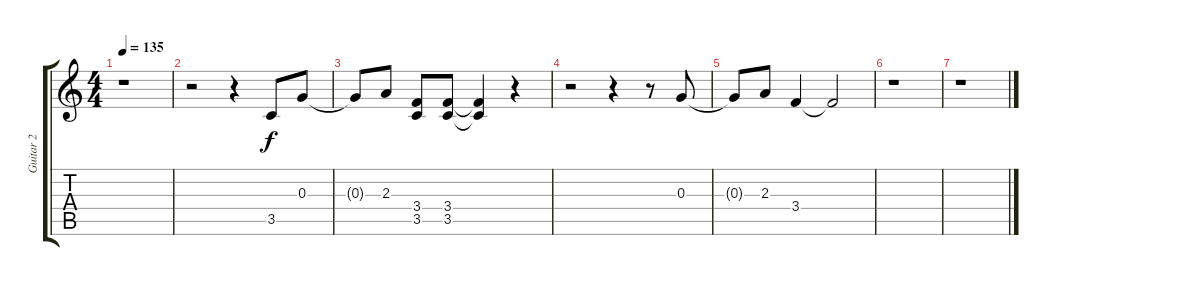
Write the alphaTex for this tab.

\track ("Guitar 2" "Guitar 2") {instrument distortionguitar}
\staff {score tabs}
\tuning (E4 B3 G3 D3 A2 E2) {hide}
\ts (4 4)
\tempo 135
\clef g2
\ks c
r.1{dy f} |
r.2 r.4 3.5.8 0.3.8 |
0.3{t}.8 2.3.8 (3.4 3.5).8 (3.4 3.5).8 (3.4{t} 3.5{t}).4 r.4 |
r.2 r.4 r.8 0.3.8 |
0.3{t}.8 2.3.8 3.4.4 3.4{t}.2 |
r.1 |
r.1
